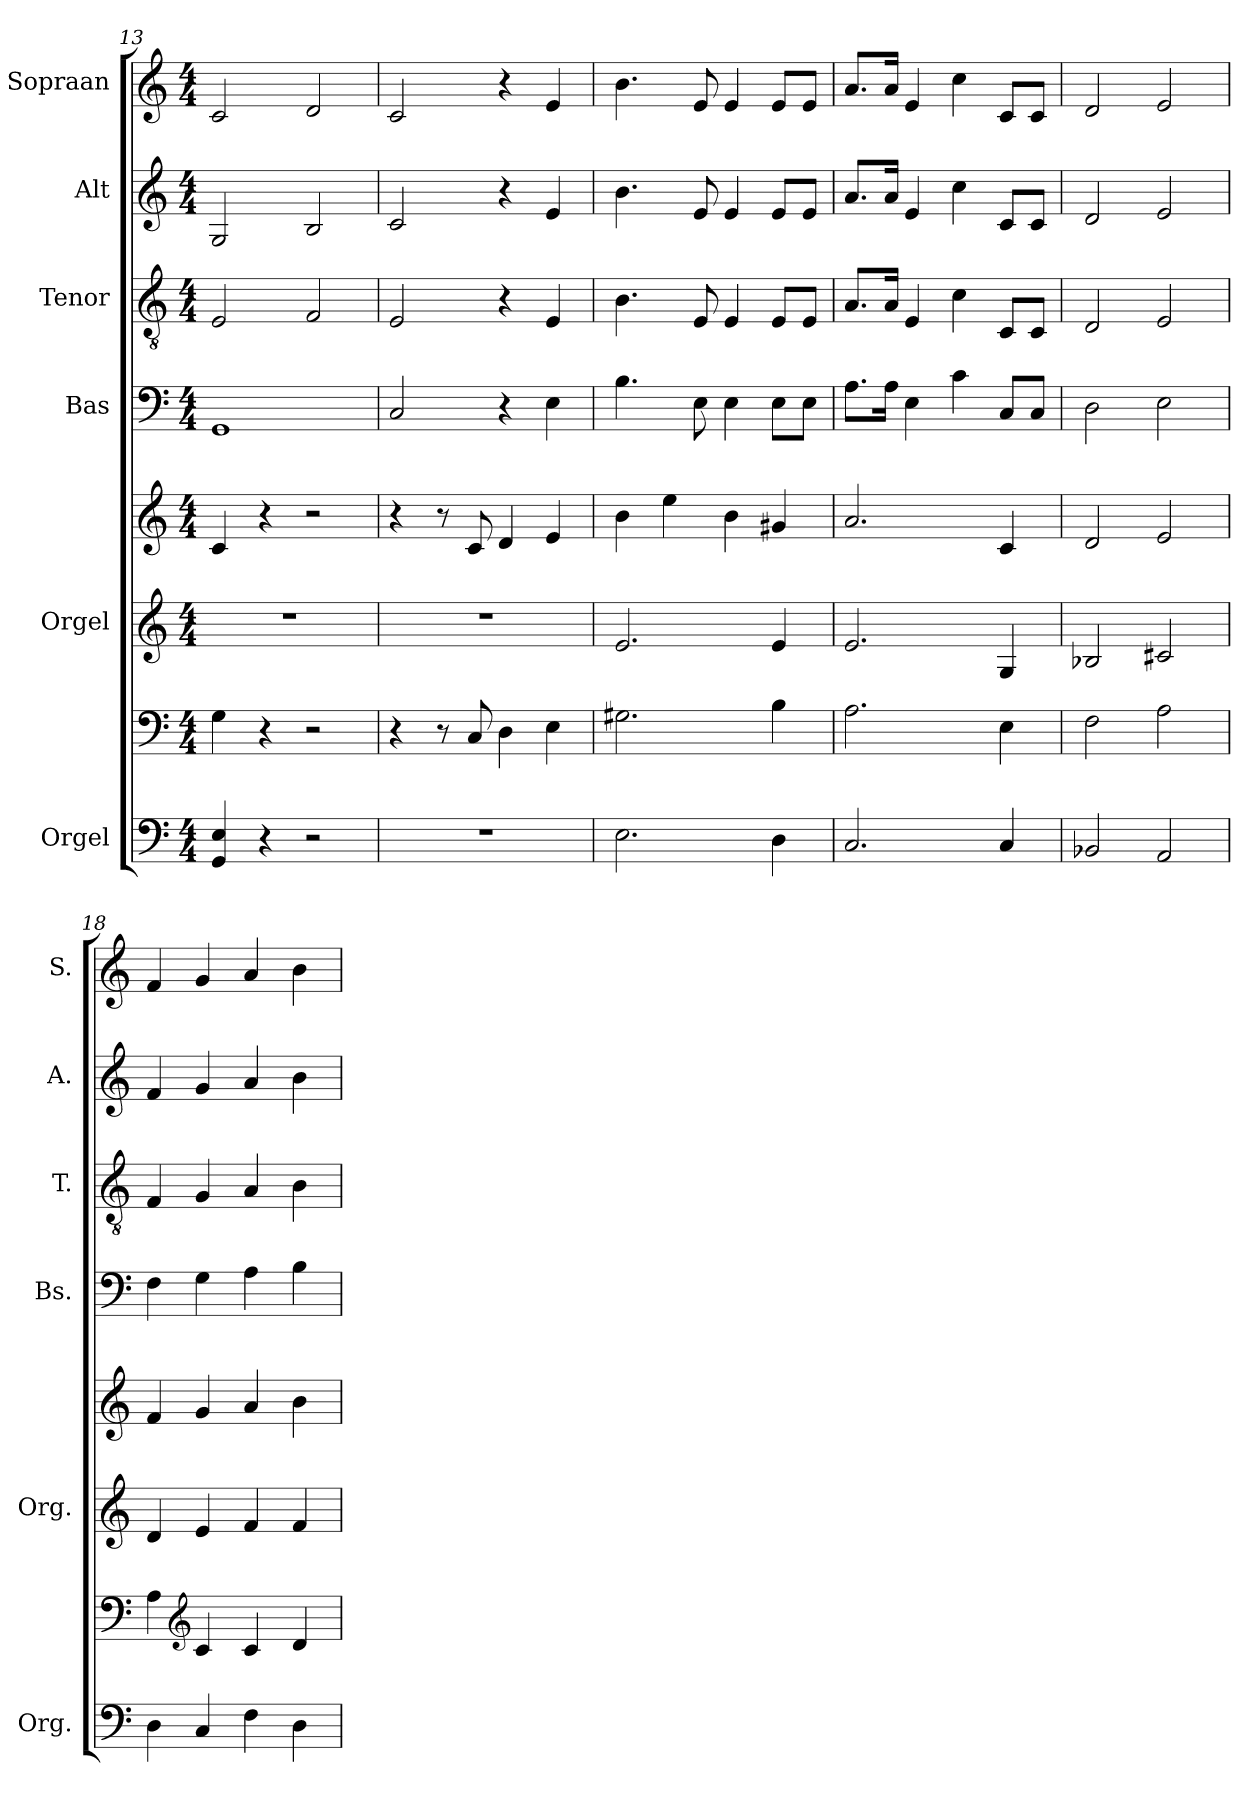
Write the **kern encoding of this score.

**kern	**kern	**kern	**kern	**kern	**kern	**kern	**kern
*part6	*part6	*part5	*part5	*part4	*part3	*part2	*part1
*staff8	*staff7	*staff6	*staff5	*staff4	*staff3	*staff2	*staff1
*I"Orgel	*	*I"Orgel	*	*I"Bas	*I"Tenor	*I"Alt	*I"Sopraan
*I'Org.	*	*I'Org.	*	*I'Bs.	*I'T.	*I'A.	*I'S.
*clefF4	*clefF4	*clefG2	*clefG2	*clefF4	*clefGv2	*clefG2	*clefG2
*k[]	*k[]	*k[]	*k[]	*k[]	*k[]	*k[]	*k[]
*M4/4	*M4/4	*M4/4	*M4/4	*M4/4	*M4/4	*M4/4	*M4/4
=13	=13	=13	=13	=13	=13	=13	=13
4GG/ 4E/	4G\	1r	4c/	1GG	2E/	2G/	2c/
4r	4r	.	4r	.	.	.	.
2r	2r	.	2r	.	2F/	2B/	2d/
=14	=14	=14	=14	=14	=14	=14	=14
1r	4r	1r	4r	2C/	2E/	2c/	2c/
.	8r	.	8r	.	.	.	.
.	8C/	.	8c/	.	.	.	.
.	4D\	.	4d/	4r	4r	4r	4r
.	4E\	.	4e/	4E\	4E/	4e/	4e/
=15	=15	=15	=15	=15	=15	=15	=15
2.E\	2.G#X\	2.e/	4b\	4.B\	4.B\	4.b\	4.b\
.	.	.	4ee\	.	.	.	.
.	.	.	.	8E\	8E/	8e/	8e/
.	.	.	4b\	4E\	4E/	4e/	4e/
4D\	4B\	4e/	4g#X/	8E\L	8E/L	8e/L	8e/L
.	.	.	.	8E\J	8E/J	8e/J	8e/J
!!LO:PB:g=z
=16	=16	=16	=16	=16	=16	=16	=16
2.C/	2.A\	2.e/	2.a/	8.A\L	8.A/L	8.a/L	8.a/L
.	.	.	.	16A\Jk	16A/Jk	16a/Jk	16a/Jk
.	.	.	.	4E\	4E/	4e/	4e/
.	.	.	.	4c\	4c\	4cc\	4cc\
4C/	4E\	4G/	4c/	8C/L	8C/L	8c/L	8c/L
.	.	.	.	8C/J	8C/J	8c/J	8c/J
=17	=17	=17	=17	=17	=17	=17	=17
2BB-X/	2F\	2B-X/	2d/	2D\	2D/	2d/	2d/
2AA/	2A\	2c#X/	2e/	2E\	2E/	2e/	2e/
=18	=18	=18	=18	=18	=18	=18	=18
4D\	4A\	4d/	4f/	4F\	4F/	4f/	4f/
*	*clefG2	*	*	*	*	*	*
4C/	4c/	4e/	4g/	4G\	4G/	4g/	4g/
4F\	4c/	4f/	4a/	4A\	4A/	4a/	4a/
4D\	4d/	4f/	4b\	4B\	4B\	4b\	4b\
=	=	=	=	=	=	=	=
*-	*-	*-	*-	*-	*-	*-	*-
